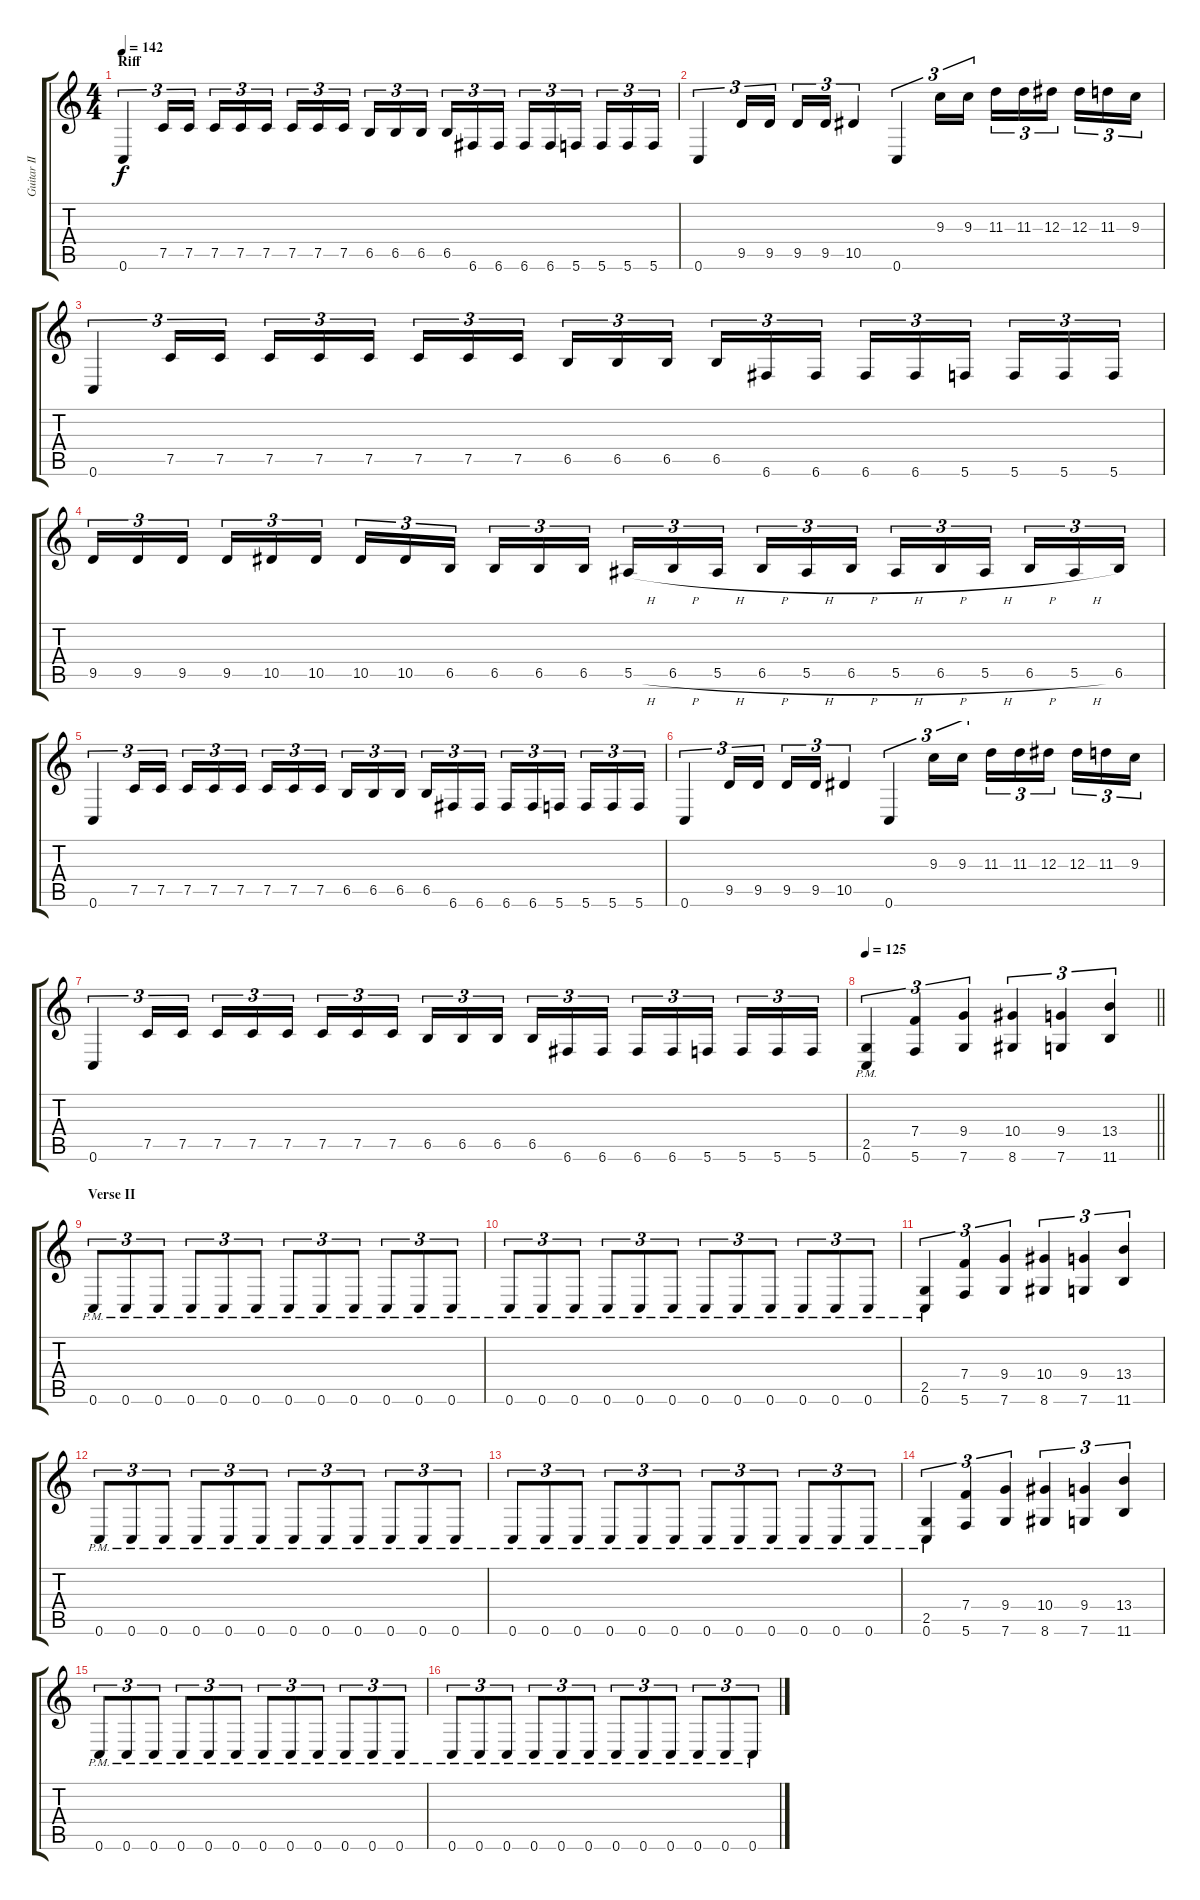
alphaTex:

\track ("Guitar II" "Guitar II") {instrument distortionguitar}
\staff {score tabs}
\tuning (C4 G3 Eb3 Bb2 F2 C2) {hide}
\ts (4 4)
\section ("" "Riff")
\tempo 142
\clef g2
\ks c
0.6.4{tu (3 2) dy f} 7.5.16{tu (3 2)} 7.5.16{tu (3 2)} 7.5.16{tu (3 2)} 7.5.16{tu (3 2)} 7.5.16{tu (3 2) beam splitsecondary} 7.5.16{tu (3 2)} 7.5.16{tu (3 2)} 7.5.16{tu (3 2)} 6.5.16{tu (3 2)} 6.5.16{tu (3 2)} 6.5.16{tu (3 2) beam splitsecondary} 6.5.16{tu (3 2)} 6.6.16{tu (3 2)} 6.6.16{tu (3 2)} 6.6.16{tu (3 2)} 6.6.16{tu (3 2)} 5.6.16{tu (3 2) beam splitsecondary} 5.6.16{tu (3 2)} 5.6.16{tu (3 2)} 5.6.16{tu (3 2)} |
0.6.4{tu (3 2)} 9.5.16{tu (3 2)} 9.5.16{tu (3 2)} 9.5.16{tu (3 2)} 9.5.16{tu (3 2)} 10.5.4{tu (3 2)} 0.6.4{tu (3 2)} 9.3.16{tu (3 2)} 9.3.16{tu (3 2)} 11.3.16{tu (3 2)} 11.3.16{tu (3 2)} 12.3.16{tu (3 2) beam splitsecondary} 12.3.16{tu (3 2)} 11.3.16{tu (3 2)} 9.3.16{tu (3 2)} |
0.6.4{tu (3 2)} 7.5.16{tu (3 2)} 7.5.16{tu (3 2)} 7.5.16{tu (3 2)} 7.5.16{tu (3 2)} 7.5.16{tu (3 2) beam splitsecondary} 7.5.16{tu (3 2)} 7.5.16{tu (3 2)} 7.5.16{tu (3 2)} 6.5.16{tu (3 2)} 6.5.16{tu (3 2)} 6.5.16{tu (3 2) beam splitsecondary} 6.5.16{tu (3 2)} 6.6.16{tu (3 2)} 6.6.16{tu (3 2)} 6.6.16{tu (3 2)} 6.6.16{tu (3 2)} 5.6.16{tu (3 2) beam splitsecondary} 5.6.16{tu (3 2)} 5.6.16{tu (3 2)} 5.6.16{tu (3 2)} |
9.5.16{tu (3 2)} 9.5.16{tu (3 2)} 9.5.16{tu (3 2) beam splitsecondary} 9.5.16{tu (3 2)} 10.5.16{tu (3 2)} 10.5.16{tu (3 2)} 10.5.16{tu (3 2)} 10.5.16{tu (3 2)} 6.5.16{tu (3 2) beam splitsecondary} 6.5.16{tu (3 2)} 6.5.16{tu (3 2)} 6.5.16{tu (3 2)} 5.5{h}.16{tu (3 2)} 6.5{h}.16{tu (3 2)} 5.5{h}.16{tu (3 2) beam splitsecondary} 6.5{h}.16{tu (3 2)} 5.5{h}.16{tu (3 2)} 6.5{h}.16{tu (3 2)} 5.5{h}.16{tu (3 2)} 6.5{h}.16{tu (3 2)} 5.5{h}.16{tu (3 2) beam splitsecondary} 6.5{h}.16{tu (3 2)} 5.5{h}.16{tu (3 2)} 6.5.16{tu (3 2)} |
0.6.4{tu (3 2)} 7.5.16{tu (3 2)} 7.5.16{tu (3 2)} 7.5.16{tu (3 2)} 7.5.16{tu (3 2)} 7.5.16{tu (3 2) beam splitsecondary} 7.5.16{tu (3 2)} 7.5.16{tu (3 2)} 7.5.16{tu (3 2)} 6.5.16{tu (3 2)} 6.5.16{tu (3 2)} 6.5.16{tu (3 2) beam splitsecondary} 6.5.16{tu (3 2)} 6.6.16{tu (3 2)} 6.6.16{tu (3 2)} 6.6.16{tu (3 2)} 6.6.16{tu (3 2)} 5.6.16{tu (3 2) beam splitsecondary} 5.6.16{tu (3 2)} 5.6.16{tu (3 2)} 5.6.16{tu (3 2)} |
0.6.4{tu (3 2)} 9.5.16{tu (3 2)} 9.5.16{tu (3 2)} 9.5.16{tu (3 2)} 9.5.16{tu (3 2)} 10.5.4{tu (3 2)} 0.6.4{tu (3 2)} 9.3.16{tu (3 2)} 9.3.16{tu (3 2)} 11.3.16{tu (3 2)} 11.3.16{tu (3 2)} 12.3.16{tu (3 2) beam splitsecondary} 12.3.16{tu (3 2)} 11.3.16{tu (3 2)} 9.3.16{tu (3 2)} |
0.6.4{tu (3 2)} 7.5.16{tu (3 2)} 7.5.16{tu (3 2)} 7.5.16{tu (3 2)} 7.5.16{tu (3 2)} 7.5.16{tu (3 2) beam splitsecondary} 7.5.16{tu (3 2)} 7.5.16{tu (3 2)} 7.5.16{tu (3 2)} 6.5.16{tu (3 2)} 6.5.16{tu (3 2)} 6.5.16{tu (3 2) beam splitsecondary} 6.5.16{tu (3 2)} 6.6.16{tu (3 2)} 6.6.16{tu (3 2)} 6.6.16{tu (3 2)} 6.6.16{tu (3 2)} 5.6.16{tu (3 2) beam splitsecondary} 5.6.16{tu (3 2)} 5.6.16{tu (3 2)} 5.6.16{tu (3 2)} |
\tempo 125
\barLineRight lightlight
(2.5{pm} 0.6{pm}).4{tu (3 2)} (7.4 5.6).4{tu (3 2)} (9.4 7.6).4{tu (3 2)} (10.4 8.6).4{tu (3 2)} (9.4 7.6).4{tu (3 2)} (13.4 11.6).4{tu (3 2)} |
\section ("" "Verse II")
0.6{pm}.8{tu (3 2)} 0.6{pm}.8{tu (3 2)} 0.6{pm}.8{tu (3 2)} 0.6{pm}.8{tu (3 2)} 0.6{pm}.8{tu (3 2)} 0.6{pm}.8{tu (3 2)} 0.6{pm}.8{tu (3 2)} 0.6{pm}.8{tu (3 2)} 0.6{pm}.8{tu (3 2)} 0.6{pm}.8{tu (3 2)} 0.6{pm}.8{tu (3 2)} 0.6{pm}.8{tu (3 2)} |
0.6{pm}.8{tu (3 2)} 0.6{pm}.8{tu (3 2)} 0.6{pm}.8{tu (3 2)} 0.6{pm}.8{tu (3 2)} 0.6{pm}.8{tu (3 2)} 0.6{pm}.8{tu (3 2)} 0.6{pm}.8{tu (3 2)} 0.6{pm}.8{tu (3 2)} 0.6{pm}.8{tu (3 2)} 0.6{pm}.8{tu (3 2)} 0.6{pm}.8{tu (3 2)} 0.6{pm}.8{tu (3 2)} |
(2.5{pm} 0.6{pm}).4{tu (3 2)} (7.4 5.6).4{tu (3 2)} (9.4 7.6).4{tu (3 2)} (10.4 8.6).4{tu (3 2)} (9.4 7.6).4{tu (3 2)} (13.4 11.6).4{tu (3 2)} |
0.6{pm}.8{tu (3 2)} 0.6{pm}.8{tu (3 2)} 0.6{pm}.8{tu (3 2)} 0.6{pm}.8{tu (3 2)} 0.6{pm}.8{tu (3 2)} 0.6{pm}.8{tu (3 2)} 0.6{pm}.8{tu (3 2)} 0.6{pm}.8{tu (3 2)} 0.6{pm}.8{tu (3 2)} 0.6{pm}.8{tu (3 2)} 0.6{pm}.8{tu (3 2)} 0.6{pm}.8{tu (3 2)} |
0.6{pm}.8{tu (3 2)} 0.6{pm}.8{tu (3 2)} 0.6{pm}.8{tu (3 2)} 0.6{pm}.8{tu (3 2)} 0.6{pm}.8{tu (3 2)} 0.6{pm}.8{tu (3 2)} 0.6{pm}.8{tu (3 2)} 0.6{pm}.8{tu (3 2)} 0.6{pm}.8{tu (3 2)} 0.6{pm}.8{tu (3 2)} 0.6{pm}.8{tu (3 2)} 0.6{pm}.8{tu (3 2)} |
(2.5{pm} 0.6{pm}).4{tu (3 2)} (7.4 5.6).4{tu (3 2)} (9.4 7.6).4{tu (3 2)} (10.4 8.6).4{tu (3 2)} (9.4 7.6).4{tu (3 2)} (13.4 11.6).4{tu (3 2)} |
0.6{pm}.8{tu (3 2)} 0.6{pm}.8{tu (3 2)} 0.6{pm}.8{tu (3 2)} 0.6{pm}.8{tu (3 2)} 0.6{pm}.8{tu (3 2)} 0.6{pm}.8{tu (3 2)} 0.6{pm}.8{tu (3 2)} 0.6{pm}.8{tu (3 2)} 0.6{pm}.8{tu (3 2)} 0.6{pm}.8{tu (3 2)} 0.6{pm}.8{tu (3 2)} 0.6{pm}.8{tu (3 2)} |
0.6{pm}.8{tu (3 2)} 0.6{pm}.8{tu (3 2)} 0.6{pm}.8{tu (3 2)} 0.6{pm}.8{tu (3 2)} 0.6{pm}.8{tu (3 2)} 0.6{pm}.8{tu (3 2)} 0.6{pm}.8{tu (3 2)} 0.6{pm}.8{tu (3 2)} 0.6{pm}.8{tu (3 2)} 0.6{pm}.8{tu (3 2)} 0.6{pm}.8{tu (3 2)} 0.6{pm}.8{tu (3 2)}
